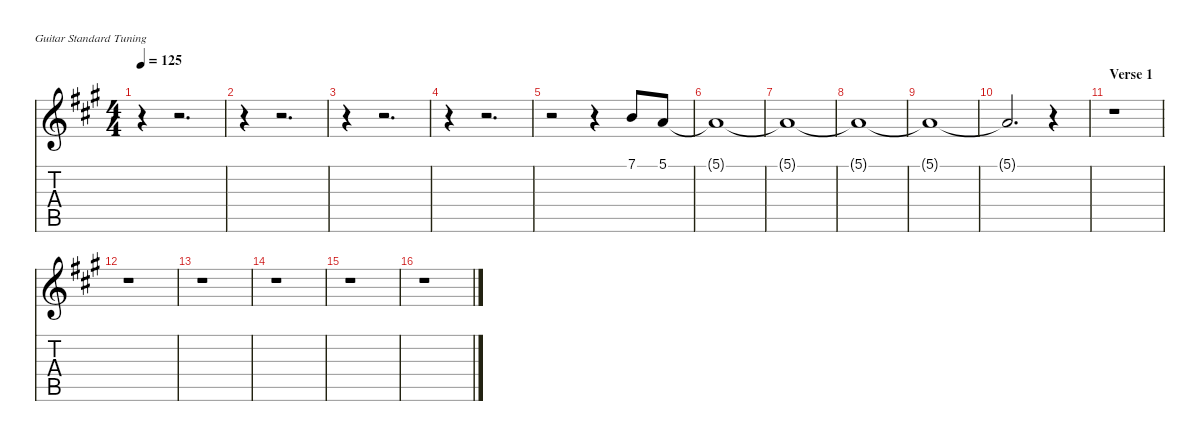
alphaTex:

\defaultSystemsLayout 4
\hideDynamics
\bracketExtendMode nobrackets
\singleTrackTrackNamePolicy hidden
\multiTrackTrackNamePolicy hidden
\otherSystemsTrackNameOrientation horizontal
\track ("Strings" "vln.") {instrument synthstrings1}
\staff {score tabs}
\tuning (E4 B3 G3 D3 A2 E2)
\ts (4 4)
\tempo 125
\clef g2
\ks a
r.4{dy f instrument synthstrings1 beam Down} r.2{d beam Down} |
r.4{beam Down} r.2{d beam Down} |
r.4{beam Down} r.2{d beam Down} |
r.4{beam Down} r.2{d beam Down} |
r.2{beam Down} r.4{beam Down} 7.1{acc forcenatural}.8{beam Up} 5.1{acc forcenatural}.8{beam Up} |
5.1{t acc forcenatural}.1{beam Up} |
5.1{t acc forcenatural}.1{beam Up} |
5.1{t acc forcenatural}.1{beam Up} |
5.1{t acc forcenatural}.1{beam Up} |
5.1{t acc forcenatural}.2{d beam Up} r.4{beam Up} |
\section ("" "Verse 1")
r.1{beam Down} |
r.1{beam Down} |
r.1{beam Down} |
r.1{beam Down} |
r.1{beam Down} |
r.1{beam Down}
